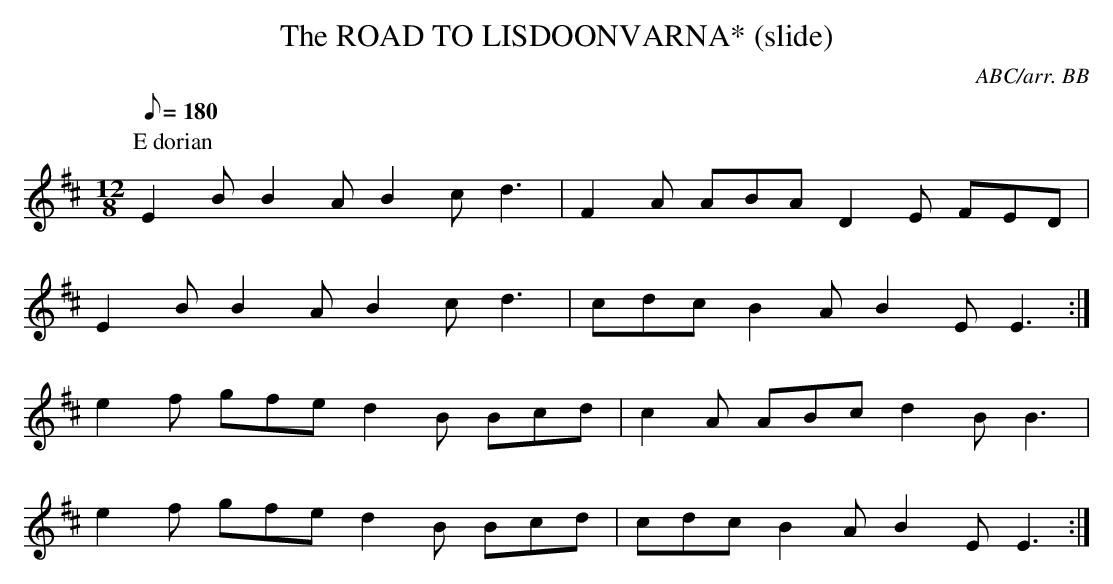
X:1
T:The ROAD TO LISDOONVARNA* (slide)
C:ABC/arr. BB
L:1/8
M:12/8
Q:180
K:D
P:E dorian
E2B B2A B2c d3|F2A ABA D2E FED|
E2B B2A B2c d3|cdc B2A B2E E3 :|
e2f gfe d2B Bcd|c2A ABc d2B B3|
e2f gfe d2B Bcd|cdc B2A B2E E3 :|
